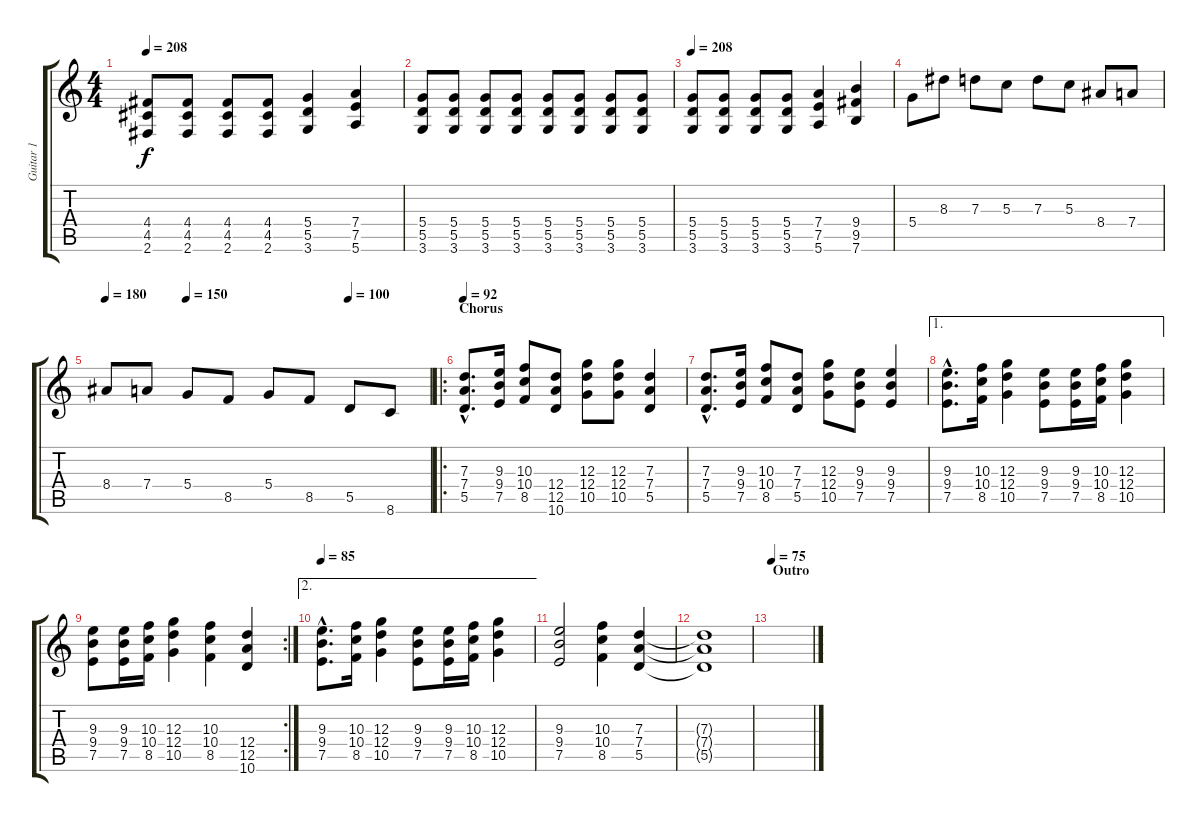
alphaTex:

\track ("Guitar 1" "Guitar 1") {instrument distortionguitar}
\staff {score tabs}
\tuning (E4 B3 G3 D3 A2 E2) {hide}
\ts (4 4)
\tempo 208
\clef g2
\ks c
(4.4 4.5 2.6).8{dy f} (4.4 4.5 2.6).8 (4.4 4.5 2.6).8 (4.4 4.5 2.6).8 (5.4 5.5 3.6).4 (7.4 7.5 5.6).4 |
(5.4 5.5 3.6).8 (5.4 5.5 3.6).8 (5.4 5.5 3.6).8 (5.4 5.5 3.6).8 (5.4 5.5 3.6).8 (5.4 5.5 3.6).8 (5.4 5.5 3.6).8 (5.4 5.5 3.6).8 |
\tempo 208
(5.4 5.5 3.6).8 (5.4 5.5 3.6).8 (5.4 5.5 3.6).8 (5.4 5.5 3.6).8 (7.4 7.5 5.6).4 (9.4 9.5 7.6).4 |
5.4.8 8.3.8 7.3.8 5.3.8 7.3.8 5.3.8 8.4.8 7.4.8 |
\tempo 180
\tempo (150 0.25)
\tempo (100 0.75)
8.4.8 7.4.8 5.4.8 8.5.8 5.4.8 8.5.8 5.5.8 8.6.8 |
\ro
\section ("" "Chorus")
\tempo 92
(7.3{hac} 7.4{hac} 5.5{hac}).8{d} (9.3 9.4 7.5).16 (10.3 10.4 8.5).8 (12.4 12.5 10.6).8 (12.3 12.4 10.5).8 (12.3 12.4 10.5).8 (7.3 7.4 5.5).4 |
(7.3{hac} 7.4{hac} 5.5{hac}).8{d} (9.3 9.4 7.5).16 (10.3 10.4 8.5).8 (7.3 7.4 5.5).8 (12.3 12.4 10.5).8 (9.3 9.4 7.5).8 (9.3 9.4 7.5).4 |
\ae 1
(9.3{hac} 9.4{hac} 7.5{hac}).8{d} (10.3 10.4 8.5).16 (12.3 12.4 10.5).4 (9.3 9.4 7.5).8 (9.3 9.4 7.5).16 (10.3 10.4 8.5).16 (12.3 12.4 10.5).4 |
\rc 2
(9.3 9.4 7.5).8 (9.3 9.4 7.5).16 (10.3 10.4 8.5).16 (12.3 12.4 10.5).4 (10.3 10.4 8.5).4 (12.4 12.5 10.6).4 |
\ae 2
\tempo 85
(9.3{hac} 9.4{hac} 7.5{hac}).8{d} (10.3 10.4 8.5).16 (12.3 12.4 10.5).4 (9.3 9.4 7.5).8 (9.3 9.4 7.5).16 (10.3 10.4 8.5).16 (12.3 12.4 10.5).4 |
(9.3 9.4 7.5).2 (10.3 10.4 8.5).4 (7.3 7.4 5.5).4 |
(7.3{t} 7.4{t} 5.5{t}).1 |
\section ("" "Outro")
\tempo 75
